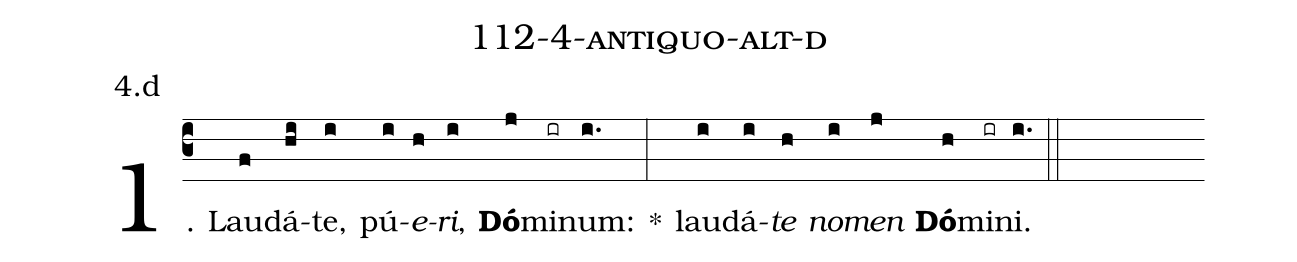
name: 112-4-antiquo-alt-d;
annotation: 4.d;
%%
(c3)1. Lau(f)dá(hi)te,(i) pú(i)<i>e</i>(h)<i>ri</i>,(i) <b>Dó</b>(j)mi(ir)num:(i.) *(:) lau(i)dá(i)<i>te</i>(h) <i>no</i>(i)<i>men</i>(j) <b>Dó</b>(h)mi(ir)ni.(i.) (::)
